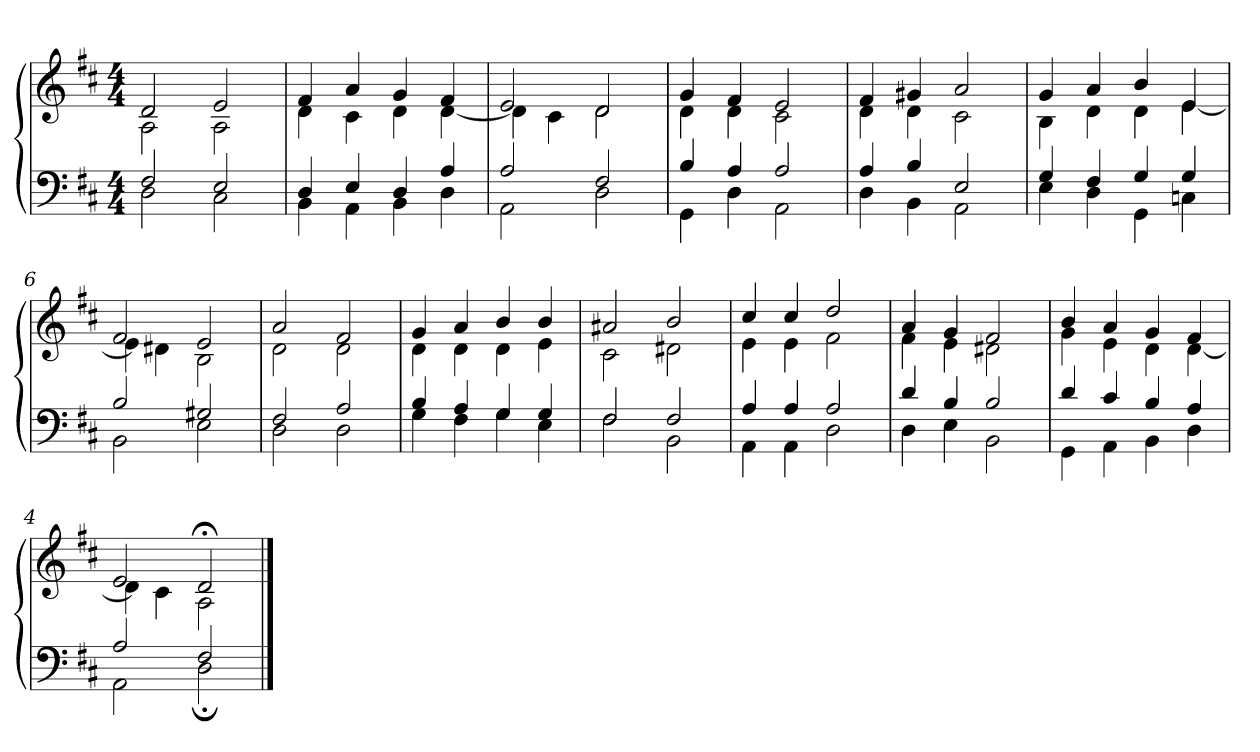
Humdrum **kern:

**kern	**kern
*part2	*part1
*staff2	*staff1
*clefF4	*clefG2
*k[f#c#]	*k[f#c#]
*D:	*D:
*M4/4	*M4/4
=	=
*^	*^
2F#/	2D\	2d/	2A\
2E/	2C#\	2e/	2A\
=1X	=1X	=1X	=1X
4D/	4BB\	4f#/	4d\
4E/	4AA\	4a/	4c#\
4D/	4BB\	4g/	4d\
4A/	4D\	4f#/	[<4d\
=2X	=2X	=2X	=2X
2A/	2AA\	2e/	4d\]
.	.	.	4c#\
2F#/	2D\	2d/	2d\
=3X	=3X	=3X	=3X
4B/	4GG\	4g/	4d\
4A/	4D\	4f#/	4d\
2A/	2AA\	2e/	2c#\
=4X	=4X	=4X	=4X
4A/	4D\	4f#/	4d\
4B/	4BB\	4g#X/	4d\
2E/	2AA\	2a/	2c#\
=5X	=5X	=5X	=5X
4G/	4E\	4g/	4B\
4F#/	4D\	4a/	4d\
4G/	4GG\	4b/	4d\
4G/	4Cn\	4e/	[<4e\
=6X	=6X	=6X	=6X
2B/	2BB\	2f#/	4e\]
.	.	.	4d#X\
2G#X/	2E\	2e/	2B\
!!LO:LB:g=z	!!
=7X	=7X	=7X	=7X
2F#/	2D\	2a/	2d\
2A/	2D\	2f#/	2d\
=8X	=8X	=8X	=8X
4B/	4G\	4g/	4d\
4A/	4F#\	4a/	4d\
4G/	4G\	4b/	4d\
4G/	4E\	4b/	4e\
=9X	=9X	=9X	=9X
2F#/	2F#\	2a#X/	2c#\
2F#/	2BB\	2b/	2d#X\
=1	=1	=1	=1
4A/	4AA\	4cc#/	4e\
4A/	4AA\	4cc#/	4e\
2A/	2D\	2dd/	2f#\
=2	=2	=2	=2
4d/	4D\	4a/	4f#\
4B/	4E\	4g/	4e\
2B/	2BB\	2f#/	2d#X\
=3	=3	=3	=3
4d/	4GG\	4b/	4g\
4c#/	4AA\	4a/	4e\
4B/	4BB\	4g/	4d\
4A/	4D\	4f#/	[<4d\
=4	=4	=4	=4
2A/	2AA\	2e/	4d\]
.	.	.	4c#\
2F#/	2D;\	2d;</	2A\
*v	*v	*	*
*	*v	*v
==	==
*-	*-
